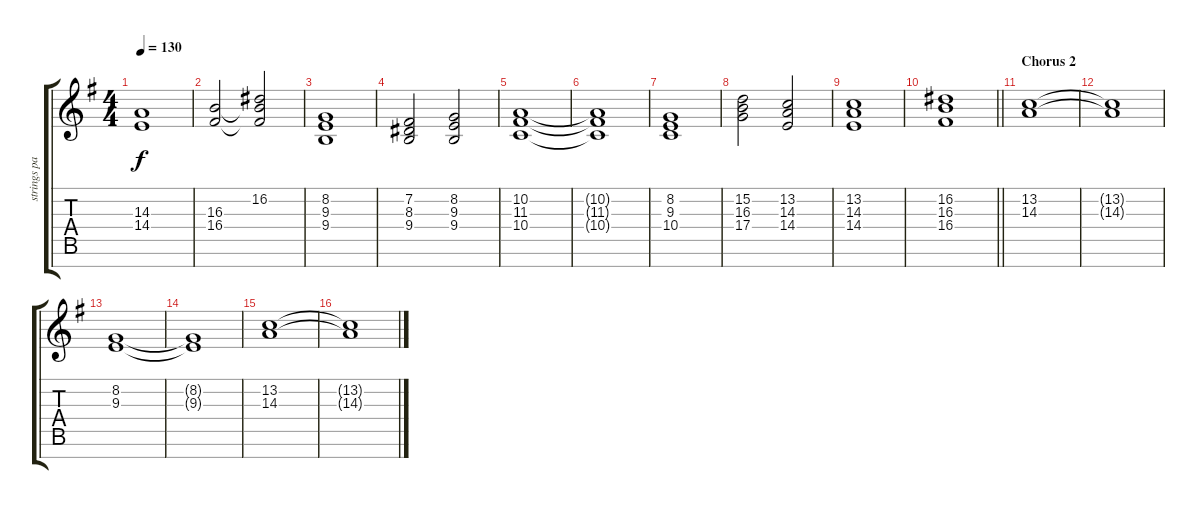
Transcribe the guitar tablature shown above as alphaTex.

\track ("strings pad" "strings pa") {instrument stringensemble1}
\staff {score tabs}
\tuning (E4 B3 G3 D3 A2 E2 B1) {hide}
\ts (4 4)
\tempo 130
\clef g2
\ks eminor
(14.3 14.4).1{dy f} |
(16.3 16.4).2 (16.2 16.3{t} 16.4{t}).2 |
(8.2 9.3 9.4).1 |
(7.2 8.3 9.4).2 (8.2 9.3 9.4).2 |
(10.2 11.3 10.4).1 |
(10.2{t} 11.3{t} 10.4{t}).1 |
(8.2 9.3 10.4).1 |
(15.2 16.3 17.4).2 (13.2 14.3 14.4).2 |
(13.2 14.3 14.4).1 |
\barLineRight lightlight
(16.2 16.3 16.4).1 |
\section ("" "Chorus 2")
(13.2 14.3).1 |
(13.2{t} 14.3{t}).1 |
(8.2 9.3).1 |
(8.2{t} 9.3{t}).1 |
(13.2 14.3).1 |
(13.2{t} 14.3{t}).1
